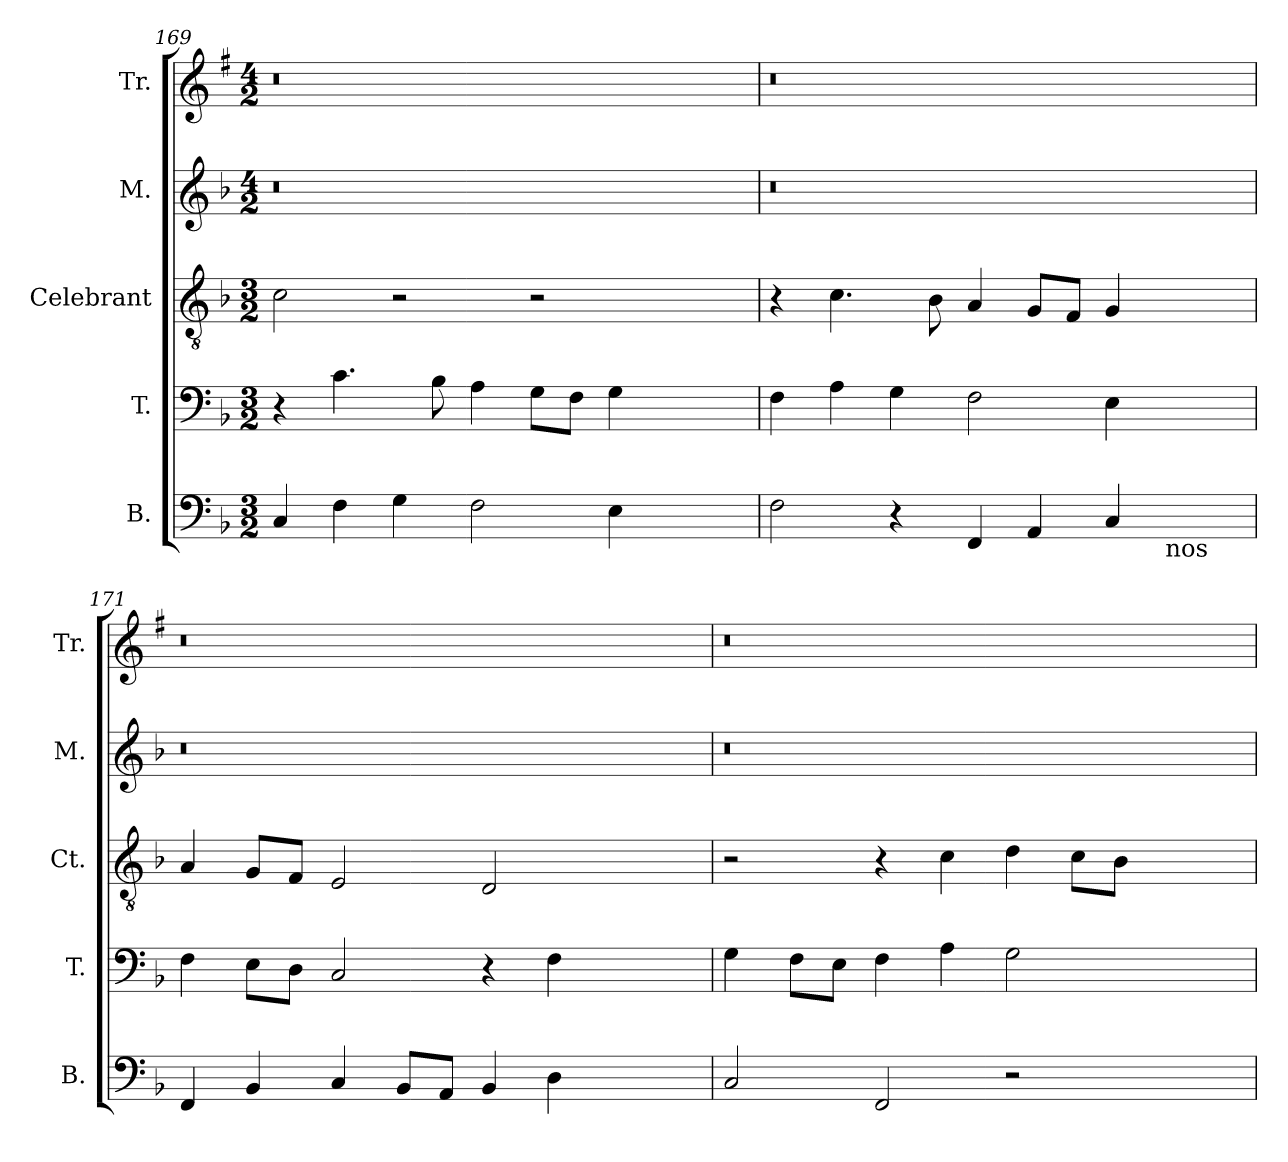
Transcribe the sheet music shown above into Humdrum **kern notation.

**kern	**kern	**kern	**kern	**kern
*part5	*part4	*part3	*part2	*part1
*staff5	*staff4	*staff3	*staff2	*staff1
*I"B.	*I"T.	*I"Celebrant	*I"M.	*I"Tr.
*I'B.	*I'T.	*I'Ct.	*I'M.	*I'Tr.
!!LO:LB:g=z
*clefF4	*clefF4	*clefGv2	*clefG2	*clefG2
*	*	*	*	*ITrd1c2
*k[b-]	*k[b-]	*k[b-]	*k[b-]	*k[b-]
*F:	*F:	*F:	*F:	*F:
*M3/2	*M3/2	*M3/2	*M4/2	*M4/2
=169	=169	=169	=169	=169
4C/	4r	2c\	0r	0r
4F\	4.c\	.	.	.
4G\	.	2r	.	.
.	8B-\	.	.	.
2F\	4A\	.	.	.
.	8G\L	2r	.	.
.	8F\J	.	.	.
4E\	4G\	.	.	.
2ryy	2ryy	2ryy	.	.
=170	=170	=170	=170	=170
2F\	4F\	4r	0r	0r
.	4A\	4.c\	.	.
4r	4G\	.	.	.
.	.	8B-\	.	.
4FF/	2F\	4A/	.	.
4AA/	.	8G/L	.	.
.	.	8F/J	.	.
4C/	4E\	4G/	.	.
!LO:TX:b:t=nos	!	!	!	!
2ryy	2ryy	2ryy	.	.
=171	=171	=171	=171	=171
4FF/	4F\	4A/	0r	0r
4BB-/	8E\L	8G/L	.	.
.	8D\J	8F/J	.	.
4C/	2C/	2E/	.	.
8BB-/L	.	.	.	.
8AA/J	.	.	.	.
4BB-/	4r	2D/	.	.
4D\	4F\	.	.	.
2ryy	2ryy	2ryy	.	.
=172	=172	=172	=172	=172
2C/	4G\	2r	0r	0r
.	8F\L	.	.	.
.	8E\J	.	.	.
2FF/	4F\	4r	.	.
.	4A\	4c\	.	.
2r	2G\	4d\	.	.
.	.	8c\L	.	.
.	.	8B-\J	.	.
2ryy	2ryy	2ryy	.	.
=	=	=	=	=
*-	*-	*-	*-	*-
